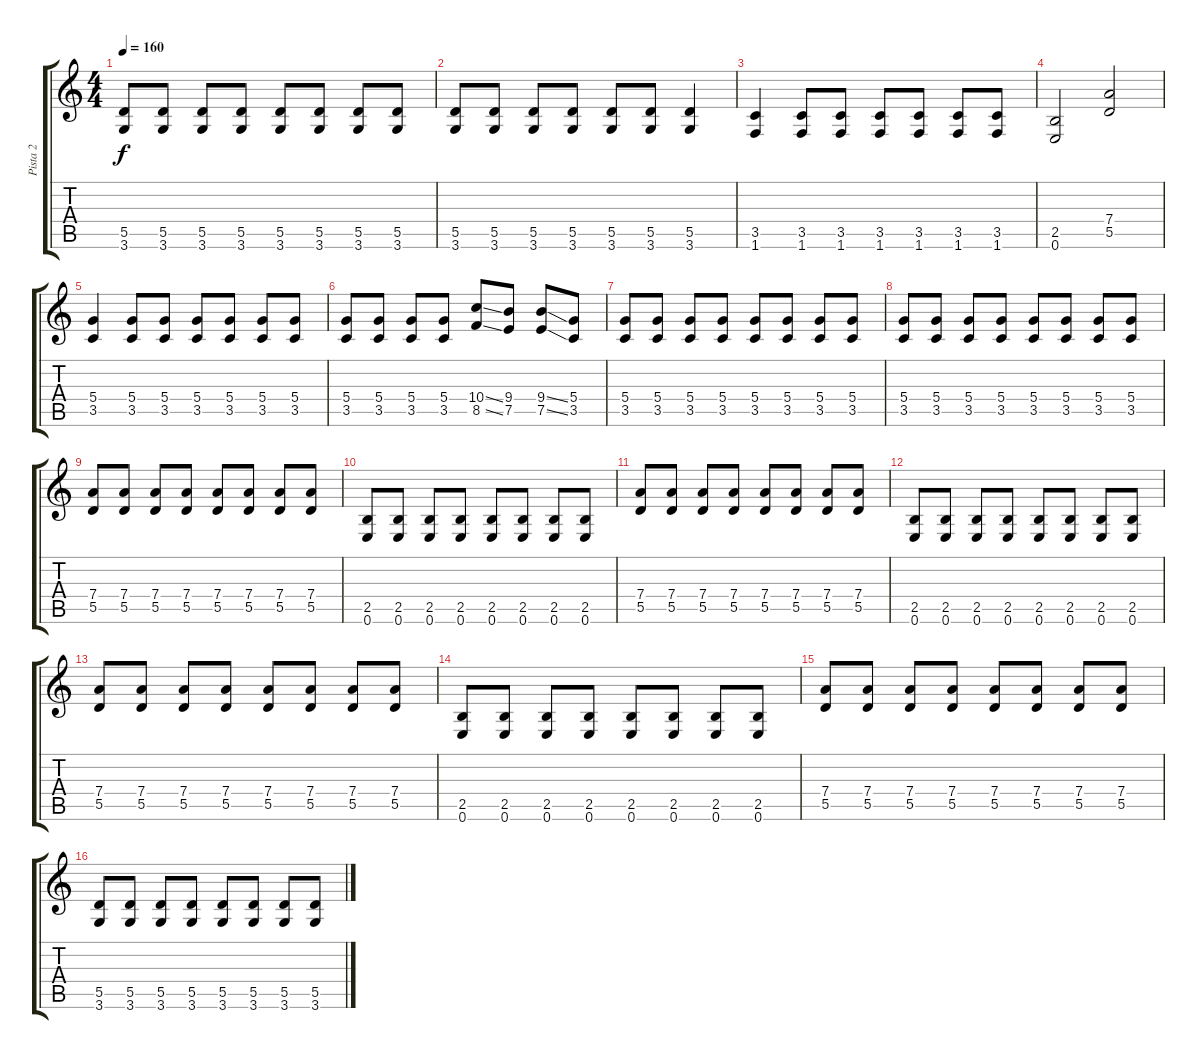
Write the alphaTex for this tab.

\track ("Pista 2" "Pista 2") {instrument distortionguitar}
\staff {score tabs}
\tuning (E4 B3 G3 D3 A2 E2) {hide}
\ts (4 4)
\tempo 160
\clef g2
\ks c
(5.5 3.6).8{dy f} (5.5 3.6).8 (5.5 3.6).8 (5.5 3.6).8 (5.5 3.6).8 (5.5 3.6).8 (5.5 3.6).8 (5.5 3.6).8 |
(5.5 3.6).8 (5.5 3.6).8 (5.5 3.6).8 (5.5 3.6).8 (5.5 3.6).8 (5.5 3.6).8 (5.5 3.6).4 |
(3.5 1.6).4 (3.5 1.6).8 (3.5 1.6).8 (3.5 1.6).8 (3.5 1.6).8 (3.5 1.6).8 (3.5 1.6).8 |
(2.5 0.6).2 (7.4 5.5).2 |
(5.4 3.5).4 (5.4 3.5).8 (5.4 3.5).8 (5.4 3.5).8 (5.4 3.5).8 (5.4 3.5).8 (5.4 3.5).8 |
(5.4 3.5).8 (5.4 3.5).8 (5.4 3.5).8 (5.4 3.5).8 (10.4{ss} 8.5{ss}).8 (9.4 7.5).8 (9.4{ss} 7.5{ss}).8 (5.4 3.5).8 |
(5.4 3.5).8 (5.4 3.5).8 (5.4 3.5).8 (5.4 3.5).8 (5.4 3.5).8 (5.4 3.5).8 (5.4 3.5).8 (5.4 3.5).8 |
(5.4 3.5).8 (5.4 3.5).8 (5.4 3.5).8 (5.4 3.5).8 (5.4 3.5).8 (5.4 3.5).8 (5.4 3.5).8 (5.4 3.5).8 |
(7.4 5.5).8 (7.4 5.5).8 (7.4 5.5).8 (7.4 5.5).8 (7.4 5.5).8 (7.4 5.5).8 (7.4 5.5).8 (7.4 5.5).8 |
(2.5 0.6).8 (2.5 0.6).8 (2.5 0.6).8 (2.5 0.6).8 (2.5 0.6).8 (2.5 0.6).8 (2.5 0.6).8 (2.5 0.6).8 |
(7.4 5.5).8 (7.4 5.5).8 (7.4 5.5).8 (7.4 5.5).8 (7.4 5.5).8 (7.4 5.5).8 (7.4 5.5).8 (7.4 5.5).8 |
(2.5 0.6).8 (2.5 0.6).8 (2.5 0.6).8 (2.5 0.6).8 (2.5 0.6).8 (2.5 0.6).8 (2.5 0.6).8 (2.5 0.6).8 |
(7.4 5.5).8 (7.4 5.5).8 (7.4 5.5).8 (7.4 5.5).8 (7.4 5.5).8 (7.4 5.5).8 (7.4 5.5).8 (7.4 5.5).8 |
(2.5 0.6).8 (2.5 0.6).8 (2.5 0.6).8 (2.5 0.6).8 (2.5 0.6).8 (2.5 0.6).8 (2.5 0.6).8 (2.5 0.6).8 |
(7.4 5.5).8 (7.4 5.5).8 (7.4 5.5).8 (7.4 5.5).8 (7.4 5.5).8 (7.4 5.5).8 (7.4 5.5).8 (7.4 5.5).8 |
(5.5 3.6).8 (5.5 3.6).8 (5.5 3.6).8 (5.5 3.6).8 (5.5 3.6).8 (5.5 3.6).8 (5.5 3.6).8 (5.5 3.6).8
